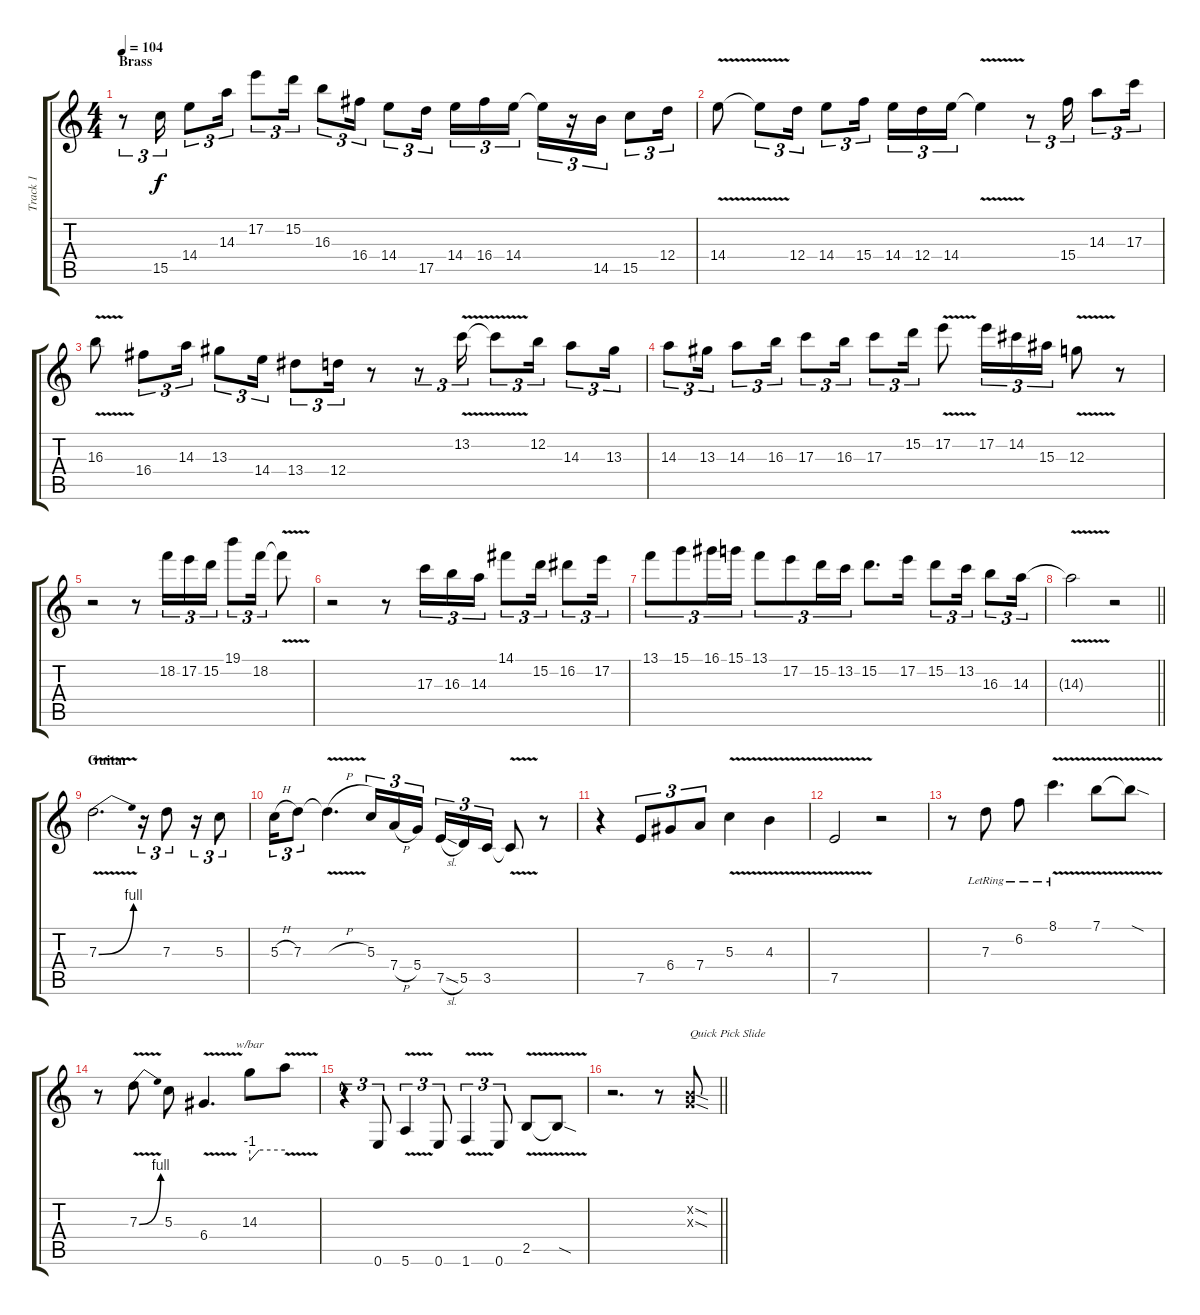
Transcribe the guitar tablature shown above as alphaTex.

\track ("Track 1" "Track 1") {instrument distortionguitar}
\staff {score tabs}
\tuning (E4 B3 G3 D3 A2 E2) {hide}
\ts (4 4)
\section ("" "Brass")
\tempo 104
\clef g2
\ks c
r.8{tu (3 2) dy f} 15.5.16{tu (3 2)} 14.4.8{tu (3 2)} 14.3.16{tu (3 2)} 17.2.8{tu (3 2)} 15.2.16{tu (3 2)} 16.3.8{tu (3 2)} 16.4.16{tu (3 2)} 14.4.8{tu (3 2)} 17.5.16{tu (3 2) beam splitsecondary} 14.4.16{tu (3 2)} 16.4.16{tu (3 2)} 14.4.16{tu (3 2)} 14.4{t}.16{tu (3 2)} r.16{tu (3 2)} 14.5.16{tu (3 2)} 15.5.8{tu (3 2)} 12.4.16{tu (3 2)} |
14.4{v}.8 14.4{t}.8{tu (3 2)} 12.4.16{tu (3 2)} 14.4.8{tu (3 2)} 15.4.16{tu (3 2) beam splitsecondary} 14.4.16{tu (3 2)} 12.4.16{tu (3 2)} 14.4.16{tu (3 2)} 14.4{v t}.4 r.8{tu (3 2)} 15.4.16{tu (3 2)} 14.3.8{tu (3 2)} 17.3.16{tu (3 2)} |
16.3{v}.8 16.4.8{tu (3 2)} 14.3.16{tu (3 2)} 13.3.8{tu (3 2)} 14.4.16{tu (3 2)} 13.4.8{tu (3 2)} 12.4.16{tu (3 2)} r.8 r.8{tu (3 2)} 13.2{v}.16{tu (3 2)} 13.2{t}.8{tu (3 2)} 12.2.16{tu (3 2)} 14.3.8{tu (3 2)} 13.3.16{tu (3 2)} |
14.3.8{tu (3 2)} 13.3.16{tu (3 2)} 14.3.8{tu (3 2)} 16.3.16{tu (3 2)} 17.3.8{tu (3 2)} 16.3.16{tu (3 2)} 17.3.8{tu (3 2)} 15.2.16{tu (3 2)} 17.2{v}.8 17.2.16{tu (3 2)} 14.2.16{tu (3 2)} 15.3.16{tu (3 2)} 12.3{v}.8 r.8 |
r.2 r.8 18.2.16{tu (3 2)} 17.2.16{tu (3 2)} 15.2.16{tu (3 2)} 19.1.8{tu (3 2)} 18.2.16{tu (3 2)} 18.2{v t}.8 |
r.2 r.8 17.3.16{tu (3 2)} 16.3.16{tu (3 2)} 14.3.16{tu (3 2)} 14.1.8{tu (3 2)} 15.2.16{tu (3 2)} 16.2.8{tu (3 2)} 17.2.16{tu (3 2)} |
13.1.8{tu (3 2)} 15.1.8{tu (3 2)} 16.1.16{tu (3 2)} 15.1.16{tu (3 2)} 13.1.8{tu (3 2)} 17.2.8{tu (3 2)} 15.2.16{tu (3 2)} 13.2.16{tu (3 2)} 15.2.8{d} 17.2.16 15.2.8{tu (3 2)} 13.2.16{tu (3 2)} 16.3.8{tu (3 2)} 14.3.16{tu (3 2)} |
\barLineRight lightlight
14.3{v t}.2 r.2 |
\section ("" "Guitar")
7.3{be (bend 0 0 60 4) v}.2{d} r.16{tu (3 2)} 7.3.8{tu (3 2)} r.16{tu (3 2)} 5.3.8{tu (3 2)} |
5.3{h}.16{tu (3 2)} 7.3.8{tu (3 2)} 7.3{v h t}.4{d} 5.3.16{tu (3 2)} 7.4{h}.16{tu (3 2)} 5.4.16{tu (3 2) beam splitsecondary} 7.5{sl}.16{tu (3 2)} 5.5.16{tu (3 2)} 3.5.16{tu (3 2)} 3.5{v t}.8 r.8 |
r.4 7.5.8{tu (3 2)} 6.4.8{tu (3 2)} 7.4.8{tu (3 2)} 5.3{v}.4 4.3{v}.4 |
7.5{v}.2 r.2 |
r.8 7.3{lr}.8 6.2{lr}.8 8.1{v lr}.4{d} 7.1{v}.8 7.1{sod t}.8 |
r.8 7.3{be (bend 0 0 60 4) v}.8 5.3.8 6.4{v}.4{d} 14.3.8{tbe (custom default 0 -4 16 0 60 0)} 14.3{v t}.8 |
r.4{tu (3 2)} 0.6.8{tu (3 2)} 5.6{v}.4{tu (3 2)} 0.6.8{tu (3 2)} 1.6{v}.4{tu (3 2)} 0.6.8{tu (3 2)} 2.5{v}.8 2.5{sod t}.8 |
\barLineRight lightlight
r.2{d} r.8 (0.2{sod x} 0.3{sod x}).8{txt "Quick Pick Slide "}
